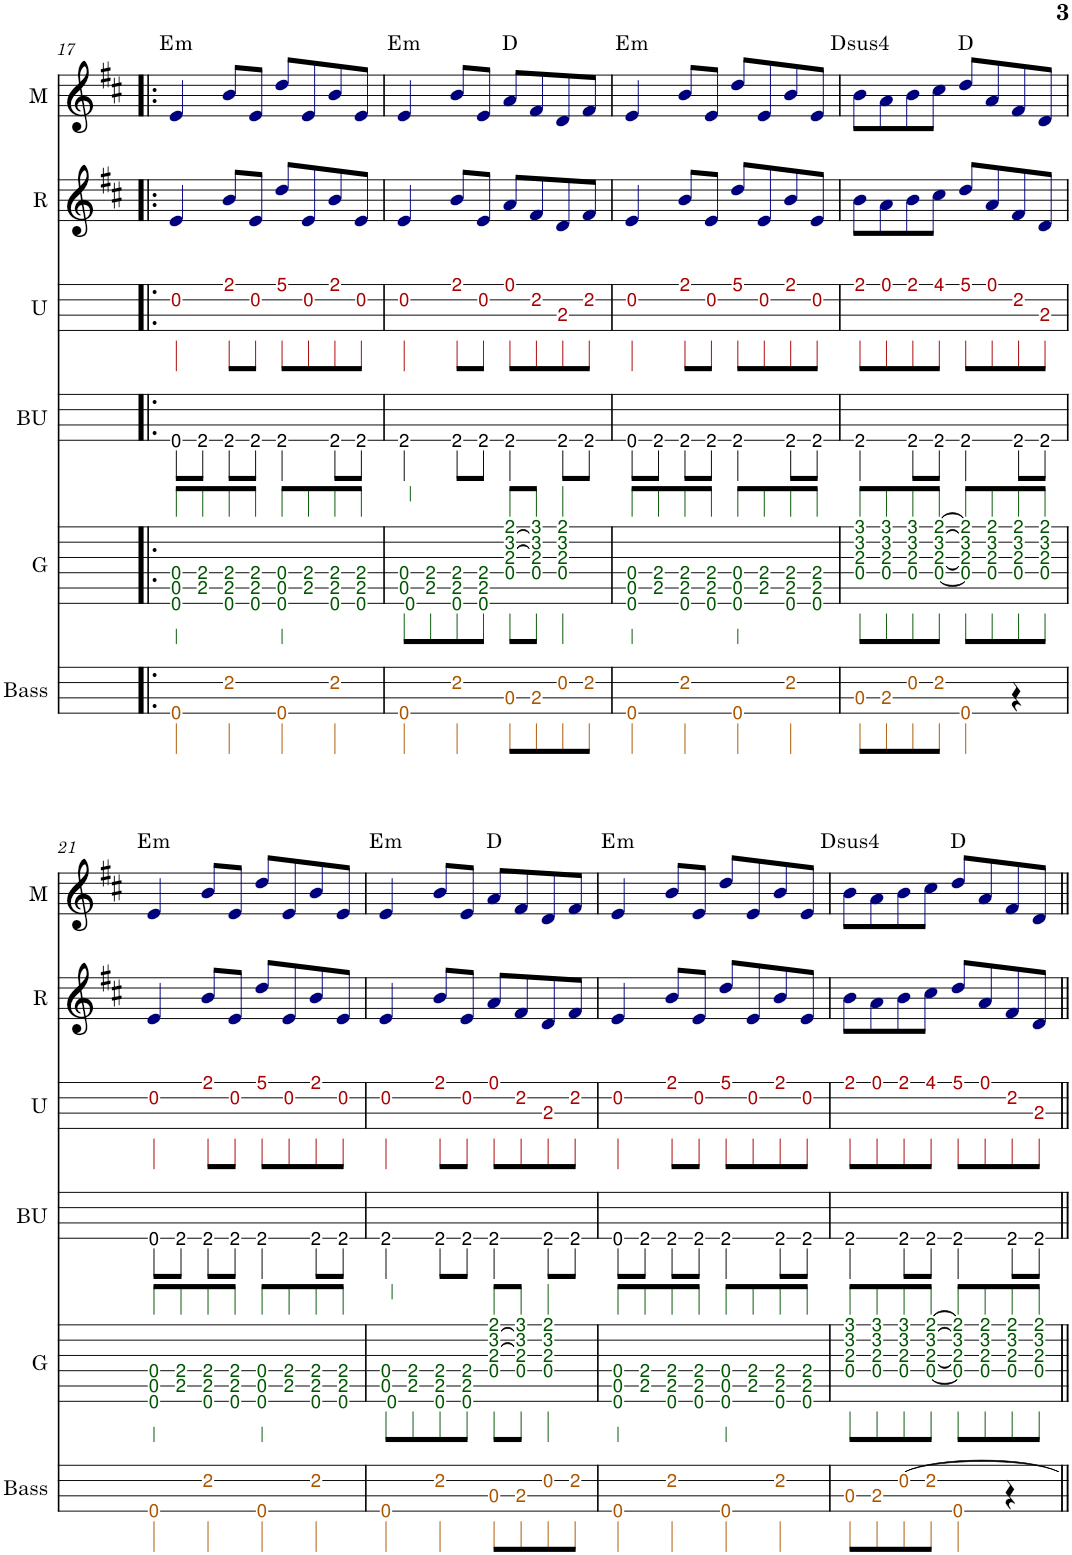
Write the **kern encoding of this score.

**kern	**kern	**kern	**kern	**kern	**kern	**harte
*part6	*part5	*part4	*part3	*part2	*part1	*part1
*staff6	*staff5	*staff4	*staff3	*staff2	*staff1	*
*I"Bass Guitar	*I"Guitar	*I"Baritone Ukulele	*I"Ukulele	*I"Tenor Recorder	*I"Mandolin	*
*I'Bass	*I'G	*I'BU	*I'U	*I'R	*I'M	*
!!LO:PB:g=z
*	*	*	*	*clefG2	*clefG2	*
*k[f#c#]	*k[f#c#]	*k[f#c#]	*k[f#c#]	*k[f#c#]	*k[f#c#]	*
*D:	*D:	*D:	*D:	*D:	*D:	*
*M4/4	*M4/4	*M4/4	*M4/4	*M4/4	*M4/4	*
=17!|:	=17!|:	=17!|:	=17!|:	=17!|:	=17!|:	=17!|:
*	*^	*	*	*	*	*
!	!	!	!	!	!	!	!LO:H:kt=m
4EEEi\	8AAj/ 8Dj/L	2EEj\	8D\L	4eZ\	4eV/	4eV/	E:min
.	8BBj/ 8Ej/	.	8E\J	.	.	.	.
4EEi\	8EEj/ 8BBj/ 8Ej/	.	8E\L	8bZ\L	8bV/L	8bV/L	.
.	8EEj/ 8BBj/ 8Ej/J	.	8E\J	8eZ\J	8eV/J	8eV/J	.
4EEEi\	8AAj/ 8Dj/L	2EEj\	4E\	8ddZ\L	8ddV/L	8ddV/L	.
.	8BBj/ 8Ej/	.	.	8eZ\	8eV/	8eV/	.
4EEi\	8EEj/ 8BBj/ 8Ej/	.	8E\L	8bZ\	8bV/	8bV/	.
.	8EEj/ 8BBj/ 8Ej/J	.	8E\J	8eZ\J	8eV/J	8eV/J	.
=18	=18	=18	=18	=18	=18	=18	=18
!	!	!	!	!	!	!	!LO:H:kt=m
4EEEi\	2EEj/	8AAj\ 8Dj\L	4E\	4eZ\	4eV/	4eV/	E:min
.	.	8BBj\ 8Ej\	.	.	.	.	.
4EEi\	.	8EEj\ 8BBj\ 8Ej\	8E\L	8bZ\L	8bV/L	8bV/L	.
.	.	8EEj\ 8BBj\ 8Ej\J	8E\J	8eZ\J	8eV/J	8eV/J	.
8AAAi\L	[8Aj/ [8dj/ 8f#j/L	8Dj\L	4E\	8aZ\L	8aV/L	8aV/L	D:maj
8BBBi\	8Aj/] 8dj/] 8gj/J	8Dj\J	.	8f#Z\	8f#V/	8f#V/	.
8DDi\	4Aj/ 4dj/ 4f#j/	4Dj\	8E\L	8dZ\	8dV/	8dV/	.
8EEi\J	.	.	8E\J	8f#Z\J	8f#V/J	8f#V/J	.
=19	=19	=19	=19	=19	=19	=19	=19
!	!	!	!	!	!	!	!LO:H:kt=m
4EEEi\	8AAj/ 8Dj/L	2EEj\	8D\L	4eZ\	4eV/	4eV/	E:min
.	8BBj/ 8Ej/	.	8E\J	.	.	.	.
4EEi\	8EEj/ 8BBj/ 8Ej/	.	8E\L	8bZ\L	8bV/L	8bV/L	.
.	8EEj/ 8BBj/ 8Ej/J	.	8E\J	8eZ\J	8eV/J	8eV/J	.
4EEEi\	8AAj/ 8Dj/L	2EEj\	4E\	8ddZ\L	8ddV/L	8ddV/L	.
.	8BBj/ 8Ej/	.	.	8eZ\	8eV/	8eV/	.
4EEi\	8EEj/ 8BBj/ 8Ej/	.	8E\L	8bZ\	8bV/	8bV/	.
.	8EEj/ 8BBj/ 8Ej/J	.	8E\J	8eZ\J	8eV/J	8eV/J	.
=20	=20	=20	=20	=20	=20	=20	=20
!	!	!	!	!	!	!	!LO:H:kt=4
8AAAi\L	8dj/ 8gj/L	8Dj\ 8Aj\L	4E\	8bZ\L	8bV\L	8bV\L	D:sus4
8BBBi\	8dj/ 8gj/	8Dj\ 8Aj\	.	8aZ\	8aV\	8aV\	.
8DDi\	8dj/ 8gj/	8Dj\ 8Aj\	8E\L	8bZ\	8bV\	8bV\	.
8EEi\J	[8dj/ [8f#j/J	[8Dj\ [8Aj\J	8E\J	8cc#Z\J	8cc#V\J	8cc#V\J	.
4EEEi\	8dj/] 8f#j/]L	8Dj\] 8Aj\]L	4E\	8ddZ\L	8ddV/L	8ddV/L	D:maj
.	8dj/ 8f#j/	8Dj\ 8Aj\	.	8aZ\	8aV/	8aV/	.
4r	8dj/ 8f#j/	8Dj\ 8Aj\	8E\L	8f#Z\	8f#V/	8f#V/	.
.	8dj/ 8f#j/J	8Dj\ 8Aj\J	8E\J	8dZ\J	8dV/J	8dV/J	.
!!LO:LB:g=z
=21	=21	=21	=21	=21	=21	=21	=21
!	!	!	!	!	!	!	!LO:H:kt=m
4EEEi\	8AAj/ 8Dj/L	2EEj\	8D\L	4eZ\	4eV/	4eV/	E:min
.	8BBj/ 8Ej/	.	8E\J	.	.	.	.
4EEi\	8EEj/ 8BBj/ 8Ej/	.	8E\L	8bZ\L	8bV/L	8bV/L	.
.	8EEj/ 8BBj/ 8Ej/J	.	8E\J	8eZ\J	8eV/J	8eV/J	.
4EEEi\	8AAj/ 8Dj/L	2EEj\	4E\	8ddZ\L	8ddV/L	8ddV/L	.
.	8BBj/ 8Ej/	.	.	8eZ\	8eV/	8eV/	.
4EEi\	8EEj/ 8BBj/ 8Ej/	.	8E\L	8bZ\	8bV/	8bV/	.
.	8EEj/ 8BBj/ 8Ej/J	.	8E\J	8eZ\J	8eV/J	8eV/J	.
=22	=22	=22	=22	=22	=22	=22	=22
!	!	!	!	!	!	!	!LO:H:kt=m
4EEEi\	2EEj/	8AAj\ 8Dj\L	4E\	4eZ\	4eV/	4eV/	E:min
.	.	8BBj\ 8Ej\	.	.	.	.	.
4EEi\	.	8EEj\ 8BBj\ 8Ej\	8E\L	8bZ\L	8bV/L	8bV/L	.
.	.	8EEj\ 8BBj\ 8Ej\J	8E\J	8eZ\J	8eV/J	8eV/J	.
8AAAi\L	[8Aj/ [8dj/ 8f#j/L	8Dj\L	4E\	8aZ\L	8aV/L	8aV/L	D:maj
8BBBi\	8Aj/] 8dj/] 8gj/J	8Dj\J	.	8f#Z\	8f#V/	8f#V/	.
8DDi\	4Aj/ 4dj/ 4f#j/	4Dj\	8E\L	8dZ\	8dV/	8dV/	.
8EEi\J	.	.	8E\J	8f#Z\J	8f#V/J	8f#V/J	.
=23	=23	=23	=23	=23	=23	=23	=23
!	!	!	!	!	!	!	!LO:H:kt=m
4EEEi\	8AAj/ 8Dj/L	2EEj\	8D\L	4eZ\	4eV/	4eV/	E:min
.	8BBj/ 8Ej/	.	8E\J	.	.	.	.
4EEi\	8EEj/ 8BBj/ 8Ej/	.	8E\L	8bZ\L	8bV/L	8bV/L	.
.	8EEj/ 8BBj/ 8Ej/J	.	8E\J	8eZ\J	8eV/J	8eV/J	.
4EEEi\	8AAj/ 8Dj/L	2EEj\	4E\	8ddZ\L	8ddV/L	8ddV/L	.
.	8BBj/ 8Ej/	.	.	8eZ\	8eV/	8eV/	.
4EEi\	8EEj/ 8BBj/ 8Ej/	.	8E\L	8bZ\	8bV/	8bV/	.
.	8EEj/ 8BBj/ 8Ej/J	.	8E\J	8eZ\J	8eV/J	8eV/J	.
=24	=24	=24	=24	=24	=24	=24	=24
!	!	!	!	!	!	!	!LO:H:kt=4
8AAAi\L	8dj/ 8gj/L	8Dj\ 8Aj\L	4E\	8bZ\L	8bV\L	8bV\L	D:sus4
8BBBi\	8dj/ 8gj/	8Dj\ 8Aj\	.	8aZ\	8aV\	8aV\	.
[8DDi\	8dj/ 8gj/	8Dj\ 8Aj\	8E\L	8bZ\	8bV\	8bV\	.
8EEi\J	[8dj/ [8f#j/J	[8Dj\ [8Aj\J	8E\J	8cc#Z\J	8cc#V\J	8cc#V\J	.
4EEEi\	8dj/] 8f#j/]L	8Dj\] 8Aj\]L	4E\	8ddZ\L	8ddV/L	8ddV/L	D:maj
.	8dj/ 8f#j/	8Dj\ 8Aj\	.	8aZ\	8aV/	8aV/	.
4r	8dj/ 8f#j/	8Dj\ 8Aj\	8E\L	8f#Z\	8f#V/	8f#V/	.
.	8dj/ 8f#j/J	8Dj\ 8Aj\J	8E\J	8dZ\J	8dV/J	8dV/J	.
*	*v	*v	*	*	*	*	*
=||	=||	=||	=||	=||	=||	=||
*-	*-	*-	*-	*-	*-	*-
